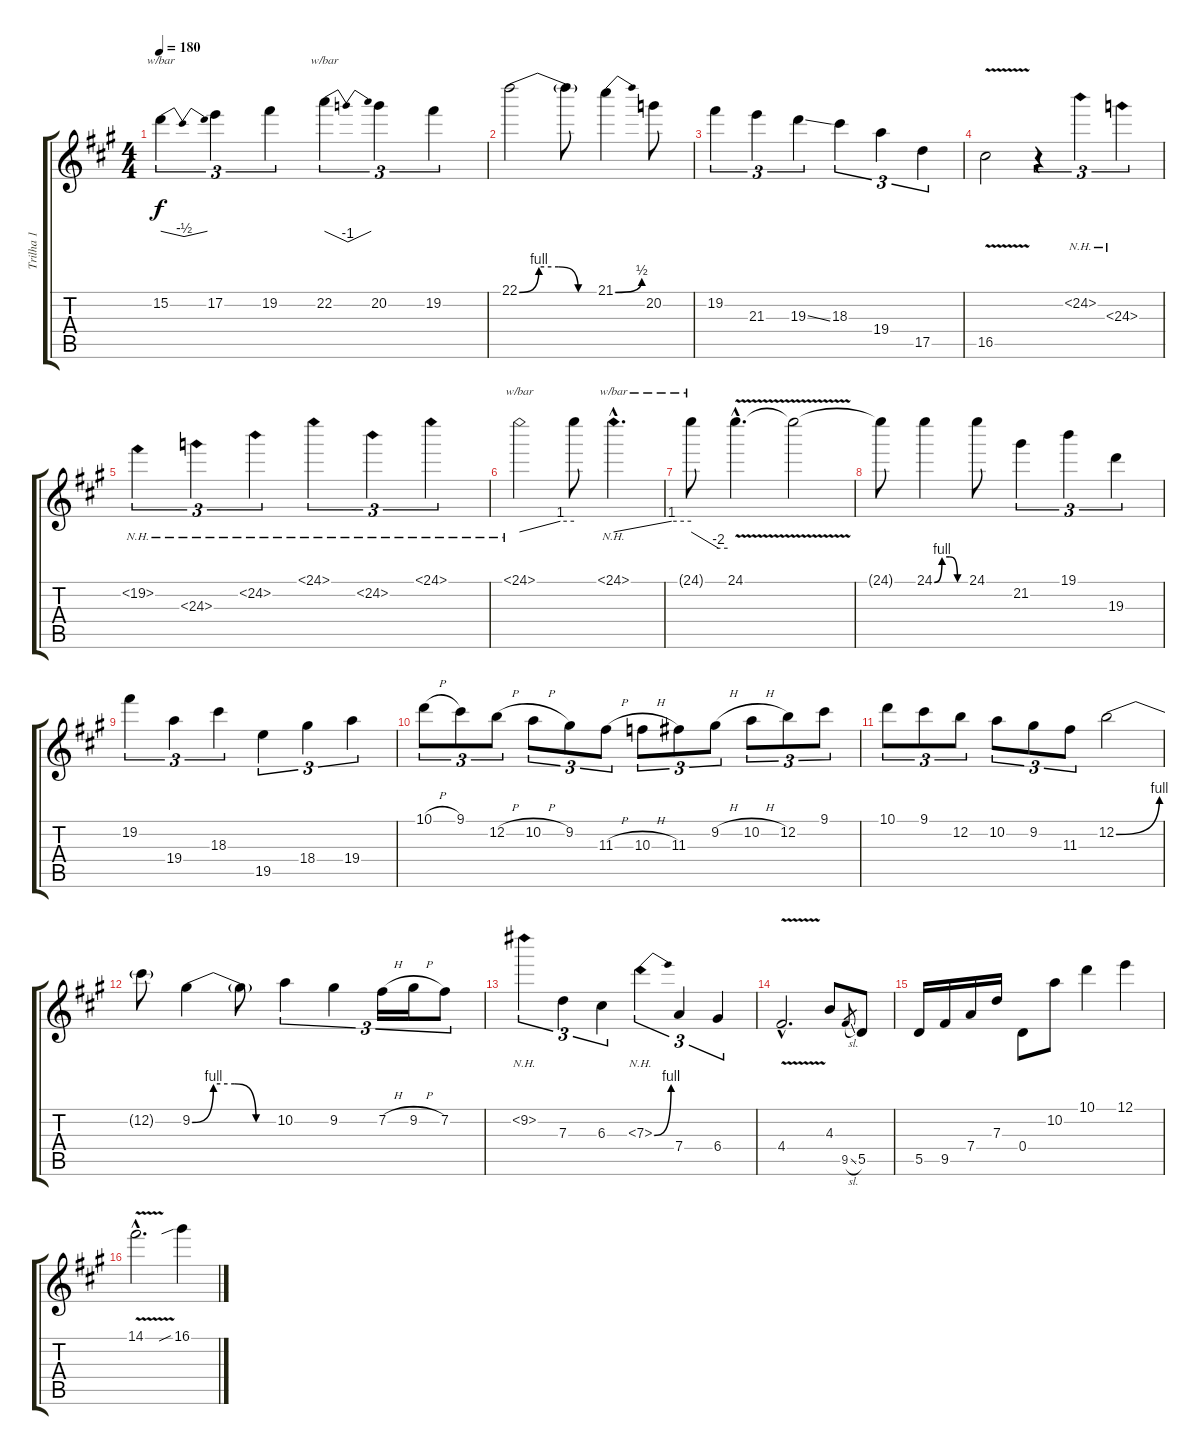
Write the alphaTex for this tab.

\track ("Trilha 1" "Trilha 1") {instrument distortionguitar}
\staff {score tabs}
\tuning (E4 B3 G3 D3 A2 E2) {hide}
\ts (4 4)
\tempo 180
\clef g2
\ks a
15.2.4{tu (3 2) tbe (dip default 0 0 30 -2 60 0) dy f} 17.2.4{tu (3 2)} 19.2.4{tu (3 2)} 22.2.4{tu (3 2) tbe (dip default 0 0 30 -4 60 0)} 20.2.4{tu (3 2)} 19.2.4{tu (3 2)} |
22.1{be (custom 0 0 15 4 30 4 45 0 60 0)}.2 22.1{t}.8 21.1{be (bend 0 0 60 2)}.4 20.2.8 |
19.2.4{tu (3 2)} 21.3.4{tu (3 2)} 19.3{ss}.4{tu (3 2)} 18.3.4{tu (3 2)} 19.4.4{tu (3 2)} 17.5.4{tu (3 2)} |
16.5{v}.2 r.4{tu (3 2)} 24.2{nh}.4{tu (3 2)} 24.3{nh}.4{tu (3 2)} |
19.2{nh}.4{tu (3 2)} 24.3{nh}.4{tu (3 2)} 24.2{nh}.4{tu (3 2)} 24.1{nh}.4{tu (3 2)} 24.2{nh}.4{tu (3 2)} 24.1{nh}.4{tu (3 2)} |
24.1{nh}.2{tbe (custom default 0 0 45 4 60 4)} 24.1{t}.8 24.1{nh hac}.4{d tbe (custom default 0 0 45 4 60 4)} |
24.1{t}.8{tbe (custom default 0 0 45 -8 60 -8)} 24.1{v hac}.4{d} 24.1{t}.2 |
24.1{t}.8 24.1{be (custom 0 0 15 4 30 4 45 0 60 0)}.4 24.1.8 21.2.4{tu (3 2)} 19.1.4{tu (3 2)} 19.3.4{tu (3 2)} |
19.2.4{tu (3 2)} 19.4.4{tu (3 2)} 18.3.4{tu (3 2)} 19.5.4{tu (3 2)} 18.4.4{tu (3 2)} 19.4.4{tu (3 2)} |
10.1{h}.8{tu (3 2)} 9.1.8{tu (3 2)} 12.2{h}.8{tu (3 2)} 10.2{h}.8{tu (3 2)} 9.2.8{tu (3 2)} 11.3{h}.8{tu (3 2)} 10.3{h}.8{tu (3 2)} 11.3.8{tu (3 2)} 9.2{h}.8{tu (3 2)} 10.2{h}.8{tu (3 2)} 12.2.8{tu (3 2)} 9.1.8{tu (3 2)} |
10.1.8{tu (3 2)} 9.1.8{tu (3 2)} 12.2.8{tu (3 2)} 10.2.8{tu (3 2)} 9.2.8{tu (3 2)} 11.3.8{tu (3 2)} 12.2{be (bend 0 0 60 4)}.2 |
12.2{t}.8 9.2{be (custom 0 0 15 4 30 4 45 0 60 0)}.4 9.2{t}.8 10.2.4{tu (3 2)} 9.2.4{tu (3 2)} 7.2{h}.16{tu (3 2)} 9.2{h}.16{tu (3 2)} 7.2.8{tu (3 2)} |
9.2{nh}.4{tu (3 2)} 7.3.4{tu (3 2)} 6.3.4{tu (3 2)} 7.3{be (bend 0 0 60 4) nh}.4{tu (3 2)} 7.4.4{tu (3 2)} 6.4.4{tu (3 2)} |
4.4{v hac}.2{d} 4.3.8 9.5{sl}.8{gr} 5.5.8 |
5.5.16 9.5.16 7.4.16 7.3.16 0.4.8 10.2.8 10.1.4 12.1.4 |
14.1{v hac}.2{d} 16.1{sib}.4
